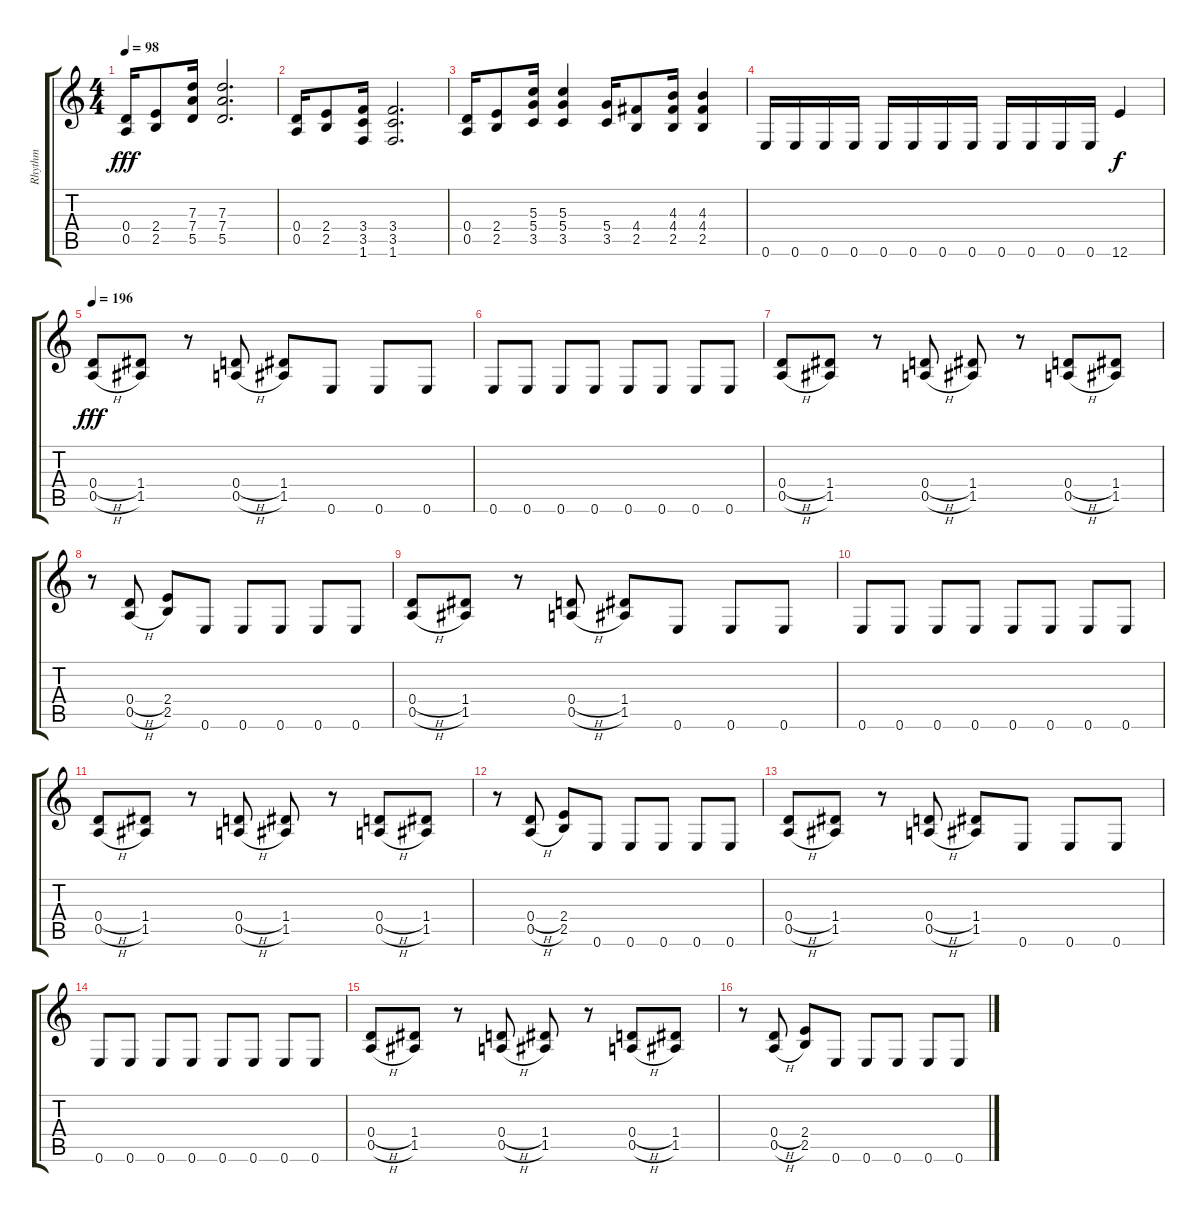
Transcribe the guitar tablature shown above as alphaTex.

\track ("Rhythm" "Rhythm") {instrument electricguitarclean}
\staff {score tabs}
\tuning (E4 B3 G3 D3 A2 E2) {hide}
\ts (4 4)
\tempo 98
\clef g2
\ks c
(0.4 0.5).16{dy fff} (2.4 2.5).8 (7.3 7.4 5.5).16 (7.3 7.4 5.5).2{d} |
(0.4 0.5).16 (2.4 2.5).8 (3.4 3.5 1.6).16 (3.4 3.5 1.6).2{d} |
(0.4 0.5).16 (2.4 2.5).8 (5.3 5.4 3.5).16 (5.3 5.4 3.5).4 (5.4 3.5).16 (4.4 2.5).8 (4.3 4.4 2.5).16 (4.3 4.4 2.5).4 |
0.6.16 0.6.16 0.6.16 0.6.16 0.6.16 0.6.16 0.6.16 0.6.16 0.6.16 0.6.16 0.6.16 0.6.16 12.6.4{dy f} |
\tempo 196
(0.4{h} 0.5{h}).8{dy fff} (1.4 1.5).8 r.8 (0.4{h} 0.5{h}).8 (1.4 1.5).8 0.6.8 0.6.8 0.6.8 |
0.6.8 0.6.8 0.6.8 0.6.8 0.6.8 0.6.8 0.6.8 0.6.8 |
(0.4{h} 0.5{h}).8 (1.4 1.5).8 r.8 (0.4{h} 0.5{h}).8 (1.4 1.5).8 r.8 (0.4{h} 0.5{h}).8 (1.4 1.5).8 |
r.8 (0.4{h} 0.5{h}).8 (2.4 2.5).8 0.6.8 0.6.8 0.6.8 0.6.8 0.6.8 |
(0.4{h} 0.5{h}).8 (1.4 1.5).8 r.8 (0.4{h} 0.5{h}).8 (1.4 1.5).8 0.6.8 0.6.8 0.6.8 |
0.6.8 0.6.8 0.6.8 0.6.8 0.6.8 0.6.8 0.6.8 0.6.8 |
(0.4{h} 0.5{h}).8 (1.4 1.5).8 r.8 (0.4{h} 0.5{h}).8 (1.4 1.5).8 r.8 (0.4{h} 0.5{h}).8 (1.4 1.5).8 |
r.8 (0.4{h} 0.5{h}).8 (2.4 2.5).8 0.6.8 0.6.8 0.6.8 0.6.8 0.6.8 |
(0.4{h} 0.5{h}).8 (1.4 1.5).8 r.8 (0.4{h} 0.5{h}).8 (1.4 1.5).8 0.6.8 0.6.8 0.6.8 |
0.6.8 0.6.8 0.6.8 0.6.8 0.6.8 0.6.8 0.6.8 0.6.8 |
(0.4{h} 0.5{h}).8 (1.4 1.5).8 r.8 (0.4{h} 0.5{h}).8 (1.4 1.5).8 r.8 (0.4{h} 0.5{h}).8 (1.4 1.5).8 |
r.8 (0.4{h} 0.5{h}).8 (2.4 2.5).8 0.6.8 0.6.8 0.6.8 0.6.8 0.6.8
